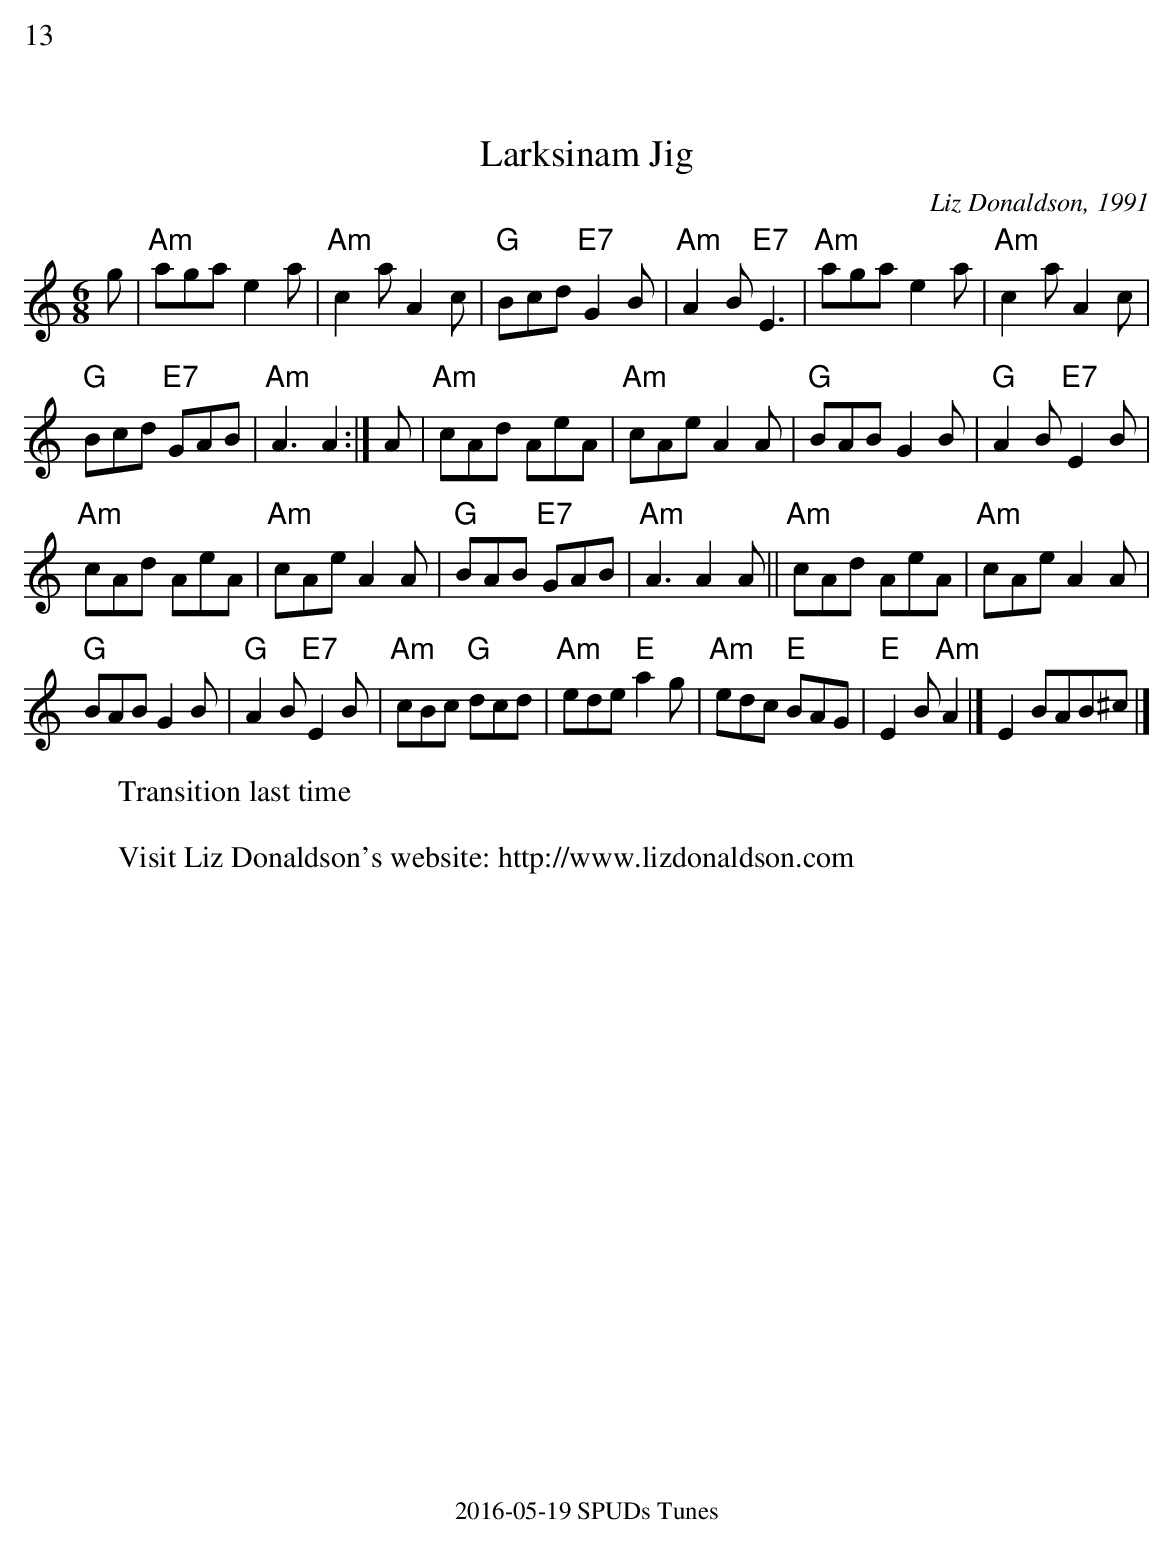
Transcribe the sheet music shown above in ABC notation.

X:1
%%text 13
T:Larksinam Jig
C:Liz Donaldson, 1991
M:6/8
K:Am
g|"Am"aga e2 a|"Am"c2 a A2c|"G"Bcd "E7"G2B|"Am"A2B "E7"E3|"Am"aga e2 a|"Am"c2 a A2c|
"G"Bcd "E7"GAB|"Am"A3 A2:|A|"Am"cAd AeA|"Am"cAe A2A|"G"BAB G2 B|"G"A2B "E7"E2B|
"Am"cAd AeA|"Am"cAe A2A|"G"BAB "E7"GAB|"Am"A3 A2 A||"Am"cAd AeA|"Am"cAe A2A|
"G"BAB G2 B|"G"A2B "E7"E2B|"Am"cBc "G"dcd| "Am"ede "E"a2 g|"Am"edc "E"BAG| "E"E2 B "Am"A2|]E2BAB^c|]
W:                                                                                                                                        Transition last time
W:
W:Visit Liz Donaldson's website: http://www.lizdonaldson.com
